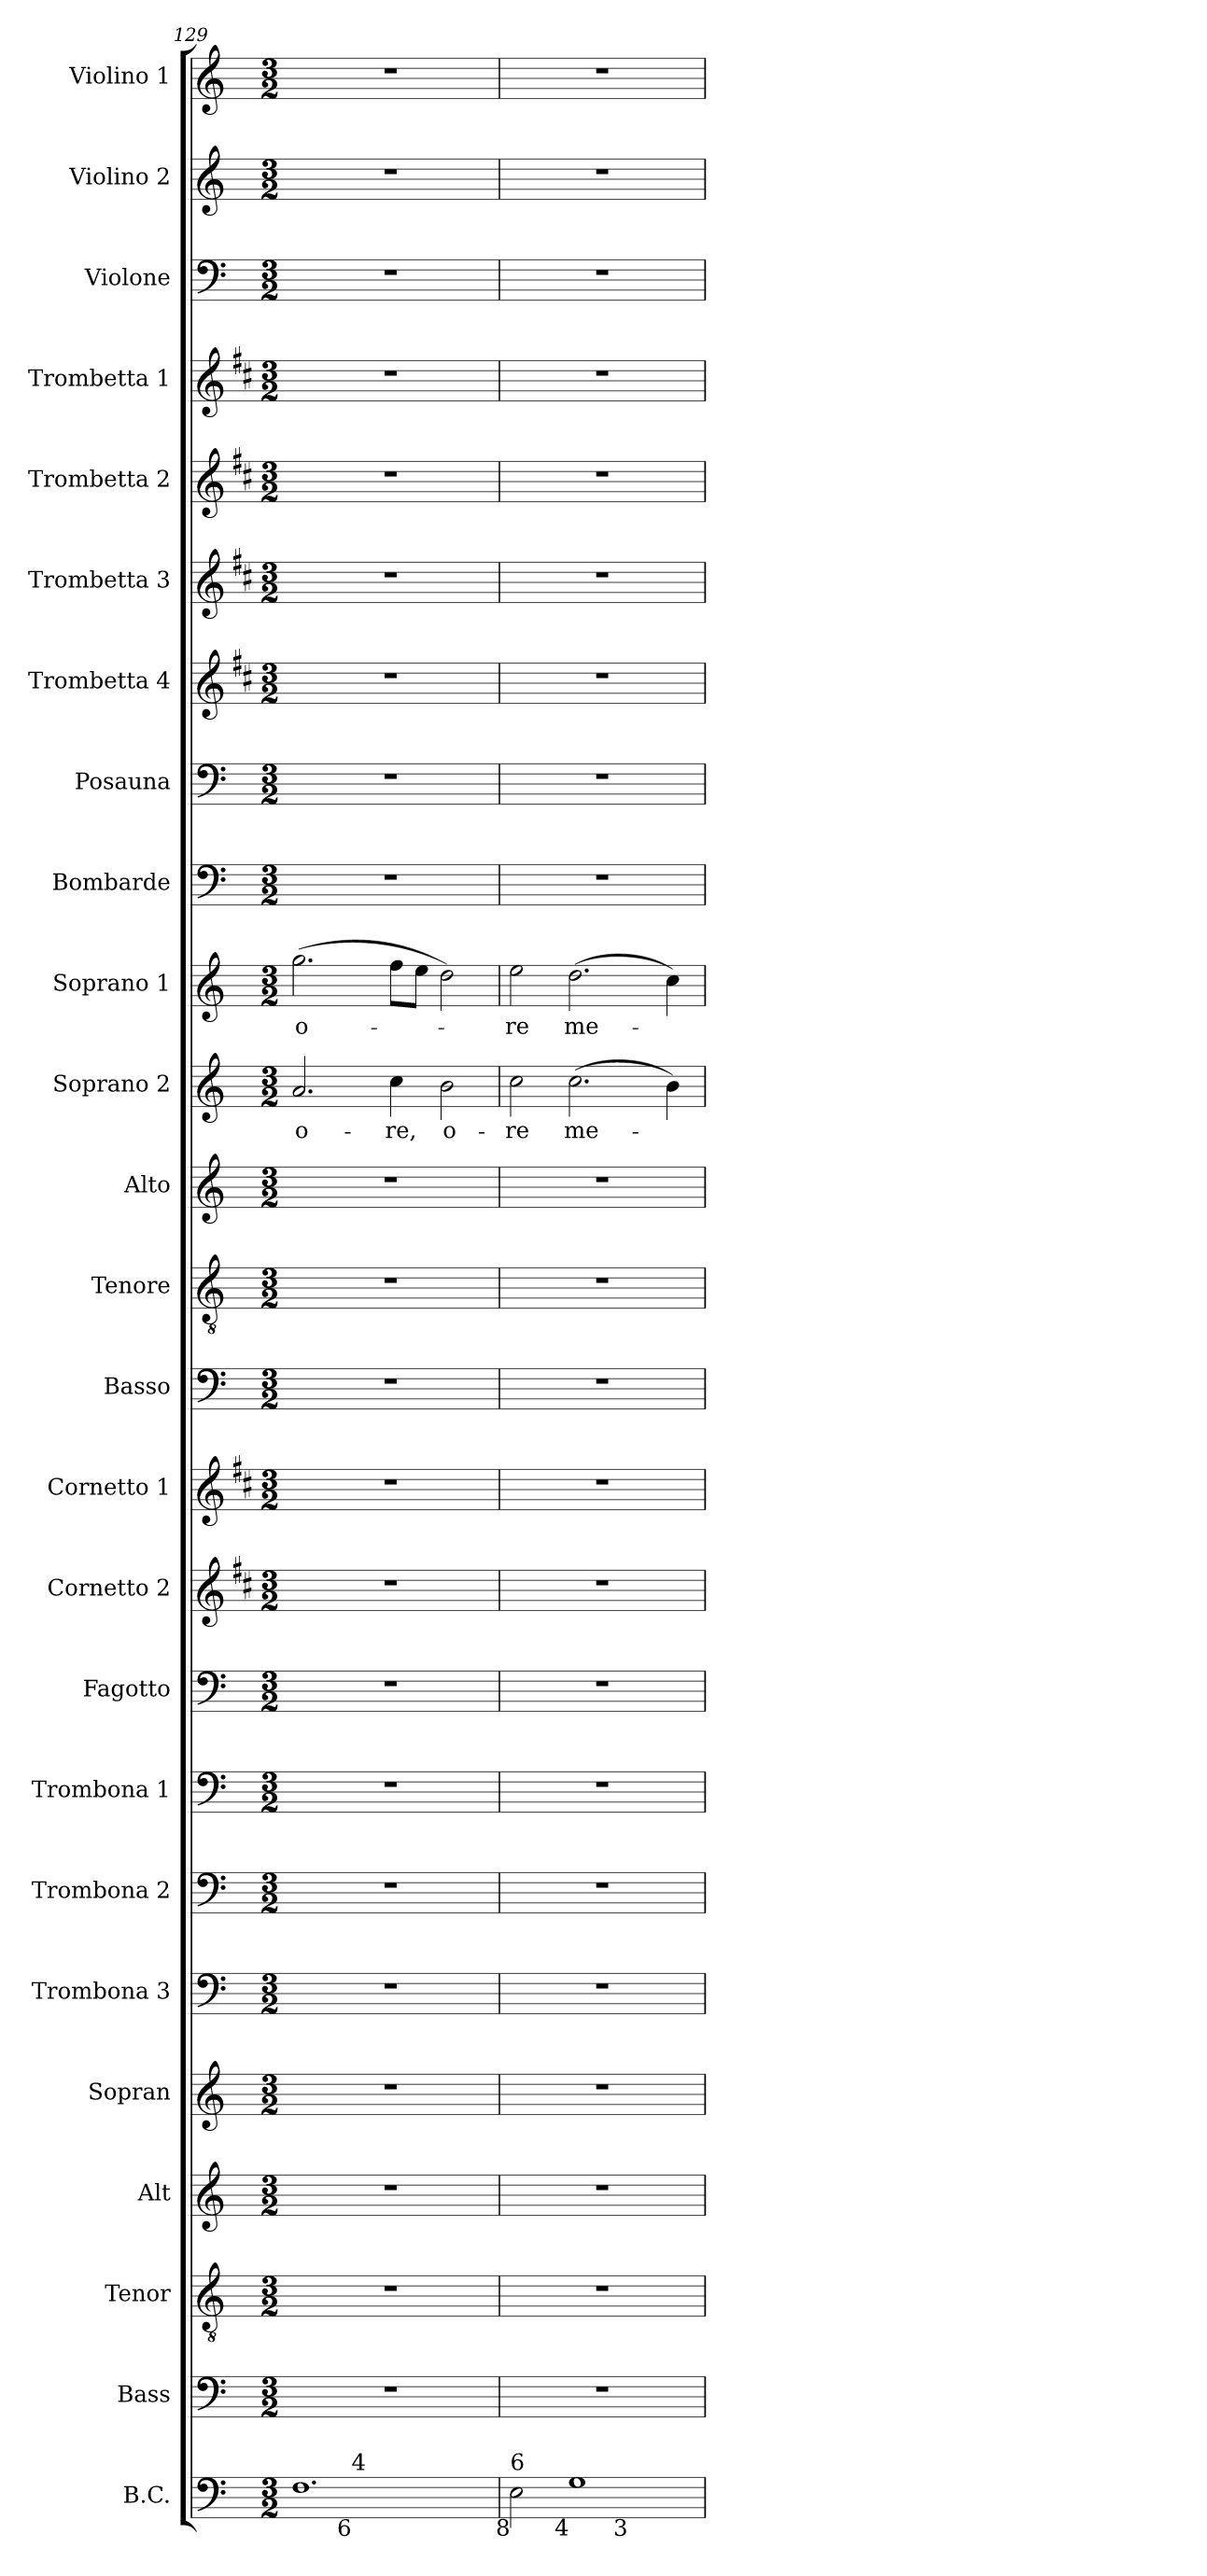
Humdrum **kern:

**kern	**kern	**kern	**kern	**kern	**kern	**kern	**kern	**kern	**kern	**kern	**kern	**kern	**kern	**kern	**text	**kern	**text	**kern	**kern	**kern	**kern	**kern	**kern	**kern	**kern	**kern
*part25	*part24	*part23	*part22	*part21	*part20	*part19	*part18	*part17	*part16	*part15	*part14	*part13	*part12	*part11	*part11	*part10	*part10	*part9	*part8	*part7	*part6	*part5	*part4	*part3	*part2	*part1
*staff25	*staff24	*staff23	*staff22	*staff21	*staff20	*staff19	*staff18	*staff17	*staff16	*staff15	*staff14	*staff13	*staff12	*staff11	*staff11	*staff10	*staff10	*staff9	*staff8	*staff7	*staff6	*staff5	*staff4	*staff3	*staff2	*staff1
*I"B.C.	*I"Bass	*I"Tenor	*I"Alt	*I"Sopran	*I"Trombona 3	*I"Trombona 2	*I"Trombona 1	*I"Fagotto	*I"Cornetto 2	*I"Cornetto 1	*I"Basso	*I"Tenore	*I"Alto	*I"Soprano 2	*	*I"Soprano 1	*	*I"Bombarde	*I"Posauna	*I"Trombetta 4	*I"Trombetta 3	*I"Trombetta 2	*I"Trombetta 1	*I"Violone	*I"Violino 2	*I"Violino 1
*I'B.C.	*I'B.	*I'T.	*I'A.	*I'S.	*I'Tbn. 2	*I'Tbn. 2	*I'Tbn. 1	*I'Fag.	*I'Cor. 2	*I'Cor. 1	*I'B.	*I'T.	*I'A.	*I'S.	*	*I'S.	*	*	*	*	*	*	*	*	*I'Vl. 2	*I'Vl. 1
*clefF4	*clefF4	*clefGv2	*clefG2	*clefG2	*clefF4	*clefF4	*clefF4	*clefF4	*clefG2	*clefG2	*clefF4	*clefGv2	*clefG2	*clefG2	*	*clefG2	*	*clefF4	*clefF4	*clefG2	*clefG2	*clefG2	*clefG2	*clefF4	*clefG2	*clefG2
*	*	*ITrd7c12	*	*	*	*	*	*	*ITrd1c2	*ITrd1c2	*	*ITrd7c12	*	*	*	*	*	*	*	*ITrd1c2	*ITrd1c2	*ITrd1c2	*ITrd1c2	*	*	*
*k[]	*k[]	*k[]	*k[]	*k[]	*k[]	*k[]	*k[]	*k[]	*k[]	*k[]	*k[]	*k[]	*k[]	*k[]	*	*k[]	*	*k[]	*k[]	*k[]	*k[]	*k[]	*k[]	*k[]	*k[]	*k[]
*C:	*C:	*C:	*C:	*C:	*C:	*C:	*C:	*C:	*C:	*C:	*C:	*C:	*C:	*C:	*	*C:	*	*C:	*C:	*C:	*C:	*C:	*C:	*C:	*C:	*C:
*M3/2	*M3/2	*M3/2	*M3/2	*M3/2	*M3/2	*M3/2	*M3/2	*M3/2	*M3/2	*M3/2	*M3/2	*M3/2	*M3/2	*M3/2	*	*M3/2	*	*M3/2	*M3/2	*M3/2	*M3/2	*M3/2	*M3/2	*M3/2	*M3/2	*M3/2
=129	=129	=129	=129	=129	=129	=129	=129	=129	=129	=129	=129	=129	=129	=129	=129	=129	=129	=129	=129	=129	=129	=129	=129	=129	=129	=129
!	!LO:N:vis=1	!LO:N:vis=1	!LO:N:vis=1	!LO:N:vis=1	!LO:N:vis=1	!LO:N:vis=1	!LO:N:vis=1	!LO:N:vis=1	!LO:N:vis=1	!LO:N:vis=1	!LO:N:vis=1	!LO:N:vis=1	!LO:N:vis=1	!	!	!	!	!	!	!	!	!	!	!	!	!
!	!	!	!	!	!	!	!	!	!	!	!	!	!	!	!LO:LY:b:color=#000000	!	!	!	!	!	!	!	!	!	!	!
!LO:TX:b:rj:t=5	!	!	!	!	!	!	!	!	!	!	!	!	!	!	!	!	!	!	!	!	!	!	!	!	!	!
!LO:TX:t=3	!	!	!	!	!	!	!	!	!	!	!	!	!	!	!	!	!	!	!	!	!	!	!	!	!	!
!	!	!	!	!	!	!	!	!	!	!	!	!	!	!	!	!	!LO:LY:b:color=#000000	!LO:N:vis=1	!LO:N:vis=1	!LO:N:vis=1	!LO:N:vis=1	!LO:N:vis=1	!LO:N:vis=1	!LO:N:vis=1	!LO:N:vis=1	!LO:N:vis=1
*^	*	*	*	*	*	*	*	*	*	*	*	*	*	*	*	*	*	*	*	*	*	*	*	*	*	*
1.Fi	2ryy	1.r	1.r	1.r	1.r	1.r	1.r	1.r	1.r	1.r	1.r	1.r	1.r	1.r	2.ai/	o-	(2.ggi\	o-	1.r	1.r	1.r	1.r	1.r	1.r	1.r	1.r	1.r
!	!LO:TX:b:rj:t=6	!	!	!	!	!	!	!	!	!	!	!	!	!	!	!	!	!	!	!	!	!	!	!	!	!	!
!	!LO:TX:t=4	!	!	!	!	!	!	!	!	!	!	!	!	!	!	!	!	!	!	!	!	!	!	!	!	!	!
.	1ryy	.	.	.	.	.	.	.	.	.	.	.	.	.	.	.	.	.	.	.	.	.	.	.	.	.	.
!	!	!	!	!	!	!	!	!	!	!	!	!	!	!	!	!LO:LY:b:color=#000000	!	!	!	!	!	!	!	!	!	!	!
.	.	.	.	.	.	.	.	.	.	.	.	.	.	.	4cci\	-re,	8ffi\L	.	.	.	.	.	.	.	.	.	.
.	.	.	.	.	.	.	.	.	.	.	.	.	.	.	.	.	8eei\J	.	.	.	.	.	.	.	.	.	.
!	!	!	!	!	!	!	!	!	!	!	!	!	!	!	!	!LO:LY:b:color=#000000	!	!	!	!	!	!	!	!	!	!	!
.	.	.	.	.	.	.	.	.	.	.	.	.	.	.	2bi\	o-	2ddi\)	.	.	.	.	.	.	.	.	.	.
=130	=130	=130	=130	=130	=130	=130	=130	=130	=130	=130	=130	=130	=130	=130	=130	=130	=130	=130	=130	=130	=130	=130	=130	=130	=130	=130	=130
!	!	!LO:N:vis=1	!LO:N:vis=1	!LO:N:vis=1	!LO:N:vis=1	!LO:N:vis=1	!LO:N:vis=1	!LO:N:vis=1	!LO:N:vis=1	!LO:N:vis=1	!LO:N:vis=1	!LO:N:vis=1	!LO:N:vis=1	!LO:N:vis=1	!	!	!	!	!	!	!	!	!	!	!	!	!
!	!	!	!	!	!	!	!	!	!	!	!	!	!	!	!	!LO:LY:b:color=#000000	!	!	!	!	!	!	!	!	!	!	!
!LO:TX:b:rj:t=8	!	!	!	!	!	!	!	!	!	!	!	!	!	!	!	!	!	!	!	!	!	!	!	!	!	!	!
!LO:TX:t=6	!	!	!	!	!	!	!	!	!	!	!	!	!	!	!	!	!	!	!	!	!	!	!	!	!	!	!
!	!	!	!	!	!	!	!	!	!	!	!	!	!	!	!	!	!	!LO:LY:b:color=#000000	!LO:N:vis=1	!LO:N:vis=1	!LO:N:vis=1	!LO:N:vis=1	!LO:N:vis=1	!LO:N:vis=1	!LO:N:vis=1	!LO:N:vis=1	!LO:N:vis=1
2Ei\	1ryy	1.r	1.r	1.r	1.r	1.r	1.r	1.r	1.r	1.r	1.r	1.r	1.r	1.r	2cci\	-re	2eei\	-re	1.r	1.r	1.r	1.r	1.r	1.r	1.r	1.r	1.r
!	!	!	!	!	!	!	!	!	!	!	!	!	!	!	!	!LO:LY:b:color=#000000	!	!	!	!	!	!	!	!	!	!	!
!LO:TX:b:rj:t=4	!	!	!	!	!	!	!	!	!	!	!	!	!	!	!	!	!	!	!	!	!	!	!	!	!	!	!
!	!	!	!	!	!	!	!	!	!	!	!	!	!	!	!	!	!	!LO:LY:b:color=#000000	!	!	!	!	!	!	!	!	!
1Gi	.	.	.	.	.	.	.	.	.	.	.	.	.	.	(2.cci\	me-	(2.ddi\	me-	.	.	.	.	.	.	.	.	.
!	!LO:TX:b:rj:t=3	!	!	!	!	!	!	!	!	!	!	!	!	!	!	!	!	!	!	!	!	!	!	!	!	!	!
.	2ryy	.	.	.	.	.	.	.	.	.	.	.	.	.	.	.	.	.	.	.	.	.	.	.	.	.	.
.	.	.	.	.	.	.	.	.	.	.	.	.	.	.	4bi\)	.	4cci\)	.	.	.	.	.	.	.	.	.	.
*v	*v	*	*	*	*	*	*	*	*	*	*	*	*	*	*	*	*	*	*	*	*	*	*	*	*	*	*
=	=	=	=	=	=	=	=	=	=	=	=	=	=	=	=	=	=	=	=	=	=	=	=	=	=	=
*-	*-	*-	*-	*-	*-	*-	*-	*-	*-	*-	*-	*-	*-	*-	*-	*-	*-	*-	*-	*-	*-	*-	*-	*-	*-	*-
